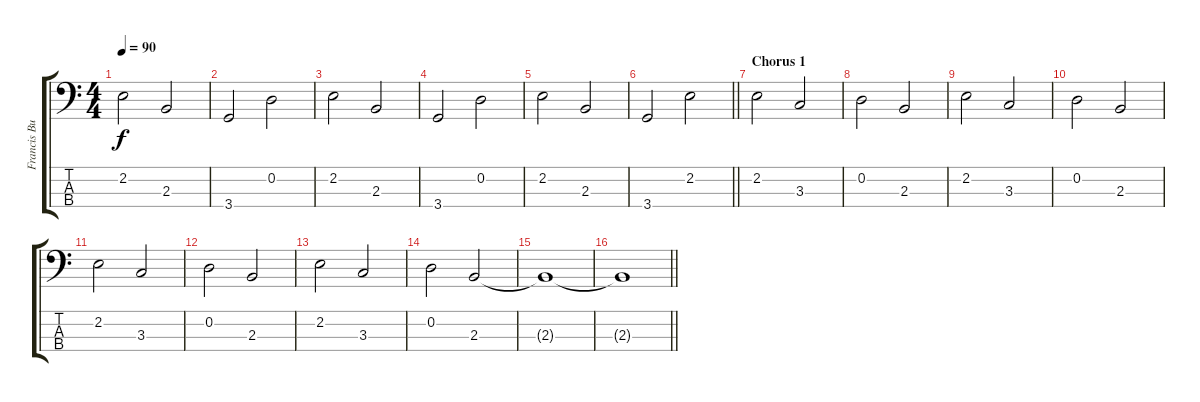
\track ("Francis Buchholz (Bass Guitar)" "Francis Bu") {instrument electricbassfinger}
\staff {score tabs}
\tuning (G2 D2 A1 E1) {hide}
\ts (4 4)
\tempo 90
\clef f4
\ks c
2.2.2{dy f} 2.3.2 |
3.4.2 0.2.2 |
2.2.2 2.3.2 |
3.4.2 0.2.2 |
2.2.2 2.3.2 |
\barLineRight lightlight
3.4.2 2.2.2 |
\section ("" "Chorus 1")
2.2.2 3.3.2 |
0.2.2 2.3.2 |
2.2.2 3.3.2 |
0.2.2 2.3.2 |
2.2.2 3.3.2 |
0.2.2 2.3.2 |
2.2.2 3.3.2 |
0.2.2 2.3.2 |
2.3{t}.1 |
\barLineRight lightlight
2.3{t}.1
